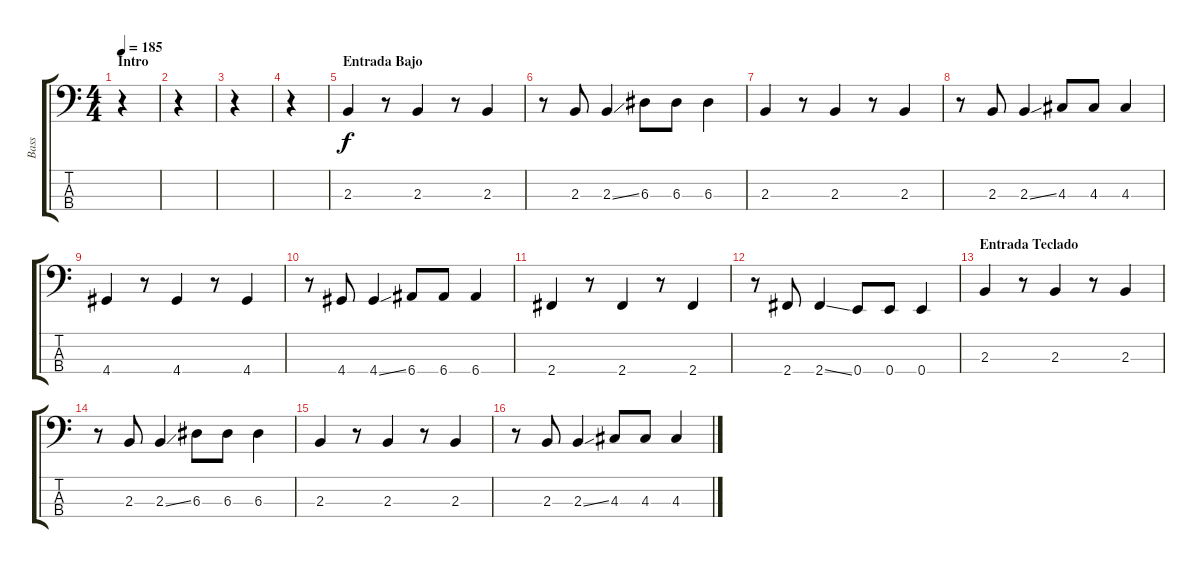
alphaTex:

\track ("Bass" "Bass") {instrument electricbasspick}
\staff {score tabs}
\tuning (G2 D2 A1 E1) {hide}
\ts (4 4)
\section ("" "Intro")
\tempo 185
\clef f4
\ks c
r.4{dy f instrument electricbasspick} |
r.4 |
r.4 |
r.4 |
\section ("" "Entrada Bajo")
2.3.4 r.8 2.3.4 r.8 2.3.4 |
r.8 2.3.8 2.3{ss}.4 6.3.8 6.3.8 6.3.4 |
2.3.4 r.8 2.3.4 r.8 2.3.4 |
r.8 2.3.8 2.3{ss}.4 4.3.8 4.3.8 4.3.4 |
4.4.4 r.8 4.4.4 r.8 4.4.4 |
r.8 4.4.8 4.4{ss}.4 6.4.8 6.4.8 6.4.4 |
2.4.4 r.8 2.4.4 r.8 2.4.4 |
r.8 2.4.8 2.4{ss}.4 0.4.8 0.4.8 0.4.4 |
\section ("" "Entrada Teclado")
2.3.4 r.8 2.3.4 r.8 2.3.4 |
r.8 2.3.8 2.3{ss}.4 6.3.8 6.3.8 6.3.4 |
2.3.4 r.8 2.3.4 r.8 2.3.4 |
r.8 2.3.8 2.3{ss}.4 4.3.8 4.3.8 4.3.4
